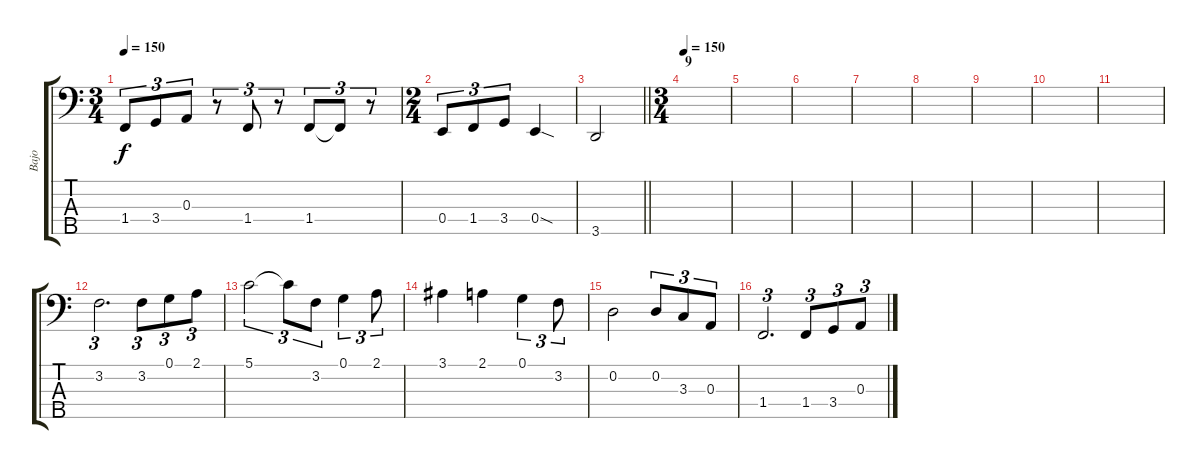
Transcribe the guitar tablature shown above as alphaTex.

\track ("Bajo" "Bajo") {instrument fretlessbass}
\staff {score tabs}
\tuning (G2 D2 A1 E1 B0) {hide}
\ts (3 4)
\tempo 150
\clef f4
\ks c
1.4.8{tu (3 2) dy f} 3.4.8{tu (3 2)} 0.3.8{tu (3 2)} r.8{tu (3 2)} 1.4.8{tu (3 2)} r.8{tu (3 2)} 1.4.8{tu (3 2)} 1.4{t}.8{tu (3 2)} r.8{tu (3 2)} |
\ts (2 4)
0.4.8{tu (3 2)} 1.4.8{tu (3 2)} 3.4.8{tu (3 2)} 0.4{sod}.4 |
\barLineRight lightlight
3.5.2 |
\ts (3 4)
\section ("" "9")
\tempo 150
|
|
|
|
|
|
|
|
3.2.2{d tu (3 2)} 3.2.8{tu (3 2)} 0.1.8{tu (3 2)} 2.1.8{tu (3 2)} |
5.1.2{tu (3 2)} 5.1{t}.8{tu (3 2)} 3.2.8{tu (3 2)} 0.1.4{tu (3 2)} 2.1.8{tu (3 2)} |
3.1.4 2.1.4 0.1.4{tu (3 2)} 3.2.8{tu (3 2)} |
0.2.2 0.2.8{tu (3 2)} 3.3.8{tu (3 2)} 0.3.8{tu (3 2)} |
1.4.2{d tu (3 2)} 1.4.8{tu (3 2)} 3.4.8{tu (3 2)} 0.3.8{tu (3 2)}
